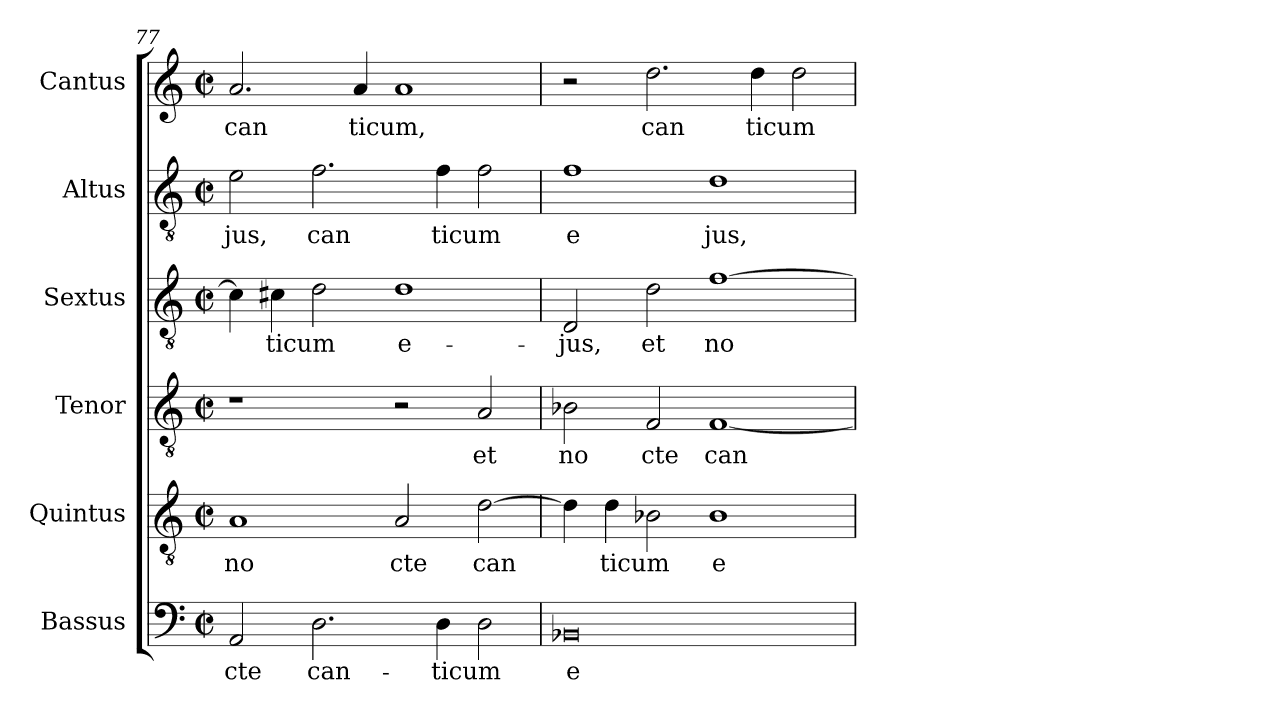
**kern	**text	**kern	**text	**kern	**text	**kern	**text	**kern	**text	**kern	**text
*part6	*part6	*part5	*part5	*part4	*part4	*part3	*part3	*part2	*part2	*part1	*part1
*staff6	*staff6	*staff5	*staff5	*staff4	*staff4	*staff3	*staff3	*staff2	*staff2	*staff1	*staff1
*I"Bassus	*	*I"Quintus	*	*I"Tenor	*	*I"Sextus	*	*I"Altus	*	*I"Cantus	*
*clefF4	*	*clefGv2	*	*clefGv2	*	*clefGv2	*	*clefGv2	*	*clefG2	*
*k[]	*	*k[]	*	*k[]	*	*k[]	*	*k[]	*	*k[]	*
*C:	*	*C:	*	*C:	*	*C:	*	*C:	*	*C:	*
*M2/2	*	*M2/2	*	*M2/2	*	*M2/2	*	*M2/2	*	*M2/2	*
*met(c|)	*	*met(c|)	*	*met(c|)	*	*met(c|)	*	*met(c|)	*	*met(c|)	*
=77	=77	=77	=77	=77	=77	=77	=77	=77	=77	=77	=77
!	!LO:LY:b	!	!LO:LY:b:cj	!	!	!	!LO:LY:b:cj	!	!LO:LY:b:cj	!	!LO:LY:b
2AA/	-cte	1A	no	1r	.	4c#\]	--	2e\	jus,	2.a/	can
!	!	!	!	!	!	!	!LO:LY:b:cj	!	!	!	!
.	.	.	.	.	.	4c#X\	-ticum	.	.	.	.
!	!LO:LY:b	!	!	!	!	!	!LO:LY:b:cj	!	!LO:LY:b:cj	!	!
2.D\	can-	.	.	.	.	2d\	.	2.f\	can	.	.
!	!	!	!	!	!	!	!	!	!	!	!LO:LY:b
.	.	.	.	.	.	.	.	.	.	4a/	ticum,
!	!	!	!LO:LY:b:cj	!	!	!	!LO:LY:b:cj	!	!	!	!LO:LY:b
.	.	2A/	cte	2r	.	1d	e-	.	.	1a	.
!	!LO:LY:b	!	!	!	!	!	!	!	!LO:LY:b:cj	!	!
4D\	-ticum	.	.	.	.	.	.	4f\	ticum	.	.
!	!LO:LY:b	!	!LO:LY:b:cj	!	!LO:LY:b:cj	!	!	!	!LO:LY:b:cj	!	!
2D\	.	[>2d\	can	2A/	et	.	.	2f\	.	.	.
=78	=78	=78	=78	=78	=78	=78	=78	=78	=78	=78	=78
!	!LO:LY:b	!	!LO:LY:b:cj	!	!LO:LY:b:cj	!	!LO:LY:b:cj	!	!LO:LY:b:cj	!	!
0BB-X	e-	4d\]	.	2B-X\	no	2D/	-jus,	1f	e	2r	.
!	!	!	!LO:LY:b:cj	!	!	!	!	!	!	!	!
.	.	4d\	ticum	.	.	.	.	.	.	.	.
!	!	!	!LO:LY:b:cj	!	!LO:LY:b:cj	!	!LO:LY:b:cj	!	!	!	!LO:LY:b
.	.	2B-X\	.	2F/	cte	2d\	et	.	.	2.dd\	can
!	!	!	!LO:LY:b:cj	!	!LO:LY:b:cj	!	!LO:LY:b:cj	!	!LO:LY:b:cj	!	!
.	.	1B-	e	[<1F	can	[>1f	no-	1d	jus,	.	.
!	!	!	!	!	!	!	!	!	!	!	!LO:LY:b
.	.	.	.	.	.	.	.	.	.	4dd\	ticum
!	!	!	!	!	!	!	!	!	!	!	!LO:LY:b
.	.	.	.	.	.	.	.	.	.	2dd\	.
=	=	=	=	=	=	=	=	=	=	=	=
*-	*-	*-	*-	*-	*-	*-	*-	*-	*-	*-	*-
